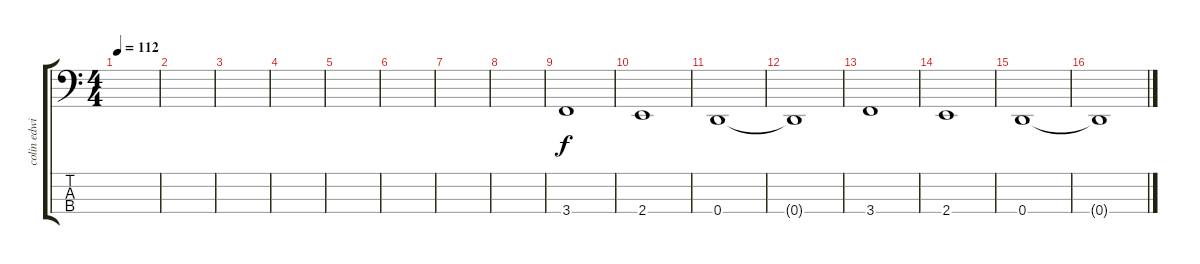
\track ("colin edwin" "colin edwi") {instrument electricbassfinger bank 255}
\staff {score tabs}
\tuning (G2 D2 A1 D1) {hide}
\ts (4 4)
\tempo 112
\clef f4
\ks c
|
|
|
|
|
|
|
|
3.4.1 |
2.4.1 |
0.4.1 |
0.4{t}.1 |
3.4.1 |
2.4.1 |
0.4.1 |
0.4{t}.1
